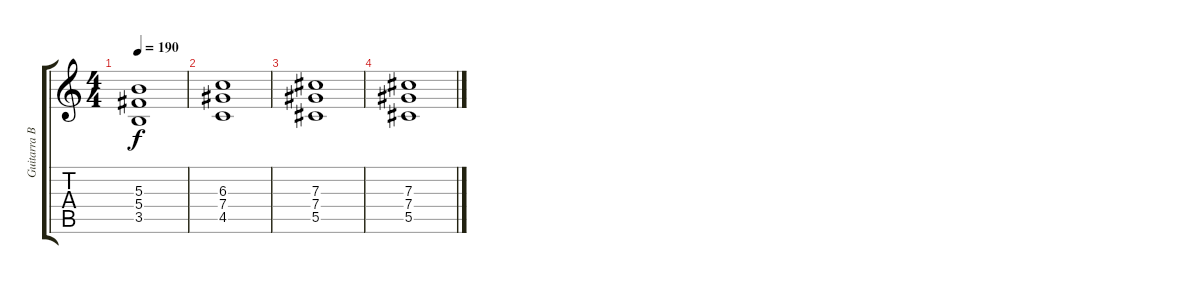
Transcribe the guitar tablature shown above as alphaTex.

\track ("Guitarra Base" "Guitarra B") {instrument overdrivenguitar}
\staff {score tabs}
\tuning (Eb4 Bb3 Gb3 Db3 Ab2 Db2) {hide}
\ts (4 4)
\tempo 190
\clef g2
\ks c
(5.3 5.4 3.5).1{dy f} |
(6.3 7.4 4.5).1 |
(7.3 7.4 5.5).1 |
(7.3 7.4 5.5).1
